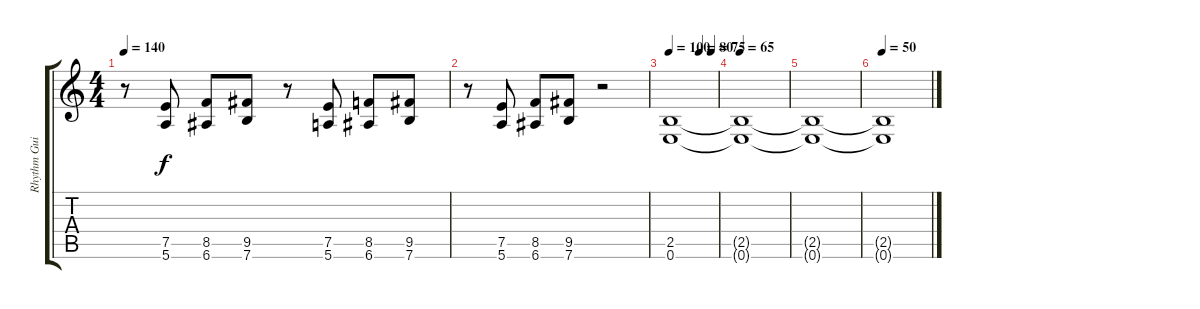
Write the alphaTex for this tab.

\track ("Rhythm Guitar" "Rhythm Gui") {instrument distortionguitar}
\staff {score tabs}
\tuning (E4 B3 G3 D3 A2 E2) {hide}
\ts (4 4)
\tempo 140
\clef g2
\ks c
r.8{dy ff} (7.5 5.6).8{dy f} (8.5 6.6).8 (9.5 7.6).8 r.8 (7.5 5.6).8 (8.5 6.6).8 (9.5 7.6).8 |
r.8 (7.5 5.6).8 (8.5 6.6).8 (9.5 7.6).8 r.2 |
\tempo 100
\tempo (80 0.625)
\tempo (75 0.875)
(2.5 0.6).1 |
\tempo 65
(2.5{t} 0.6{t}).1 |
(2.5{t} 0.6{t}).1 |
\tempo 50
(2.5{t} 0.6{t}).1
